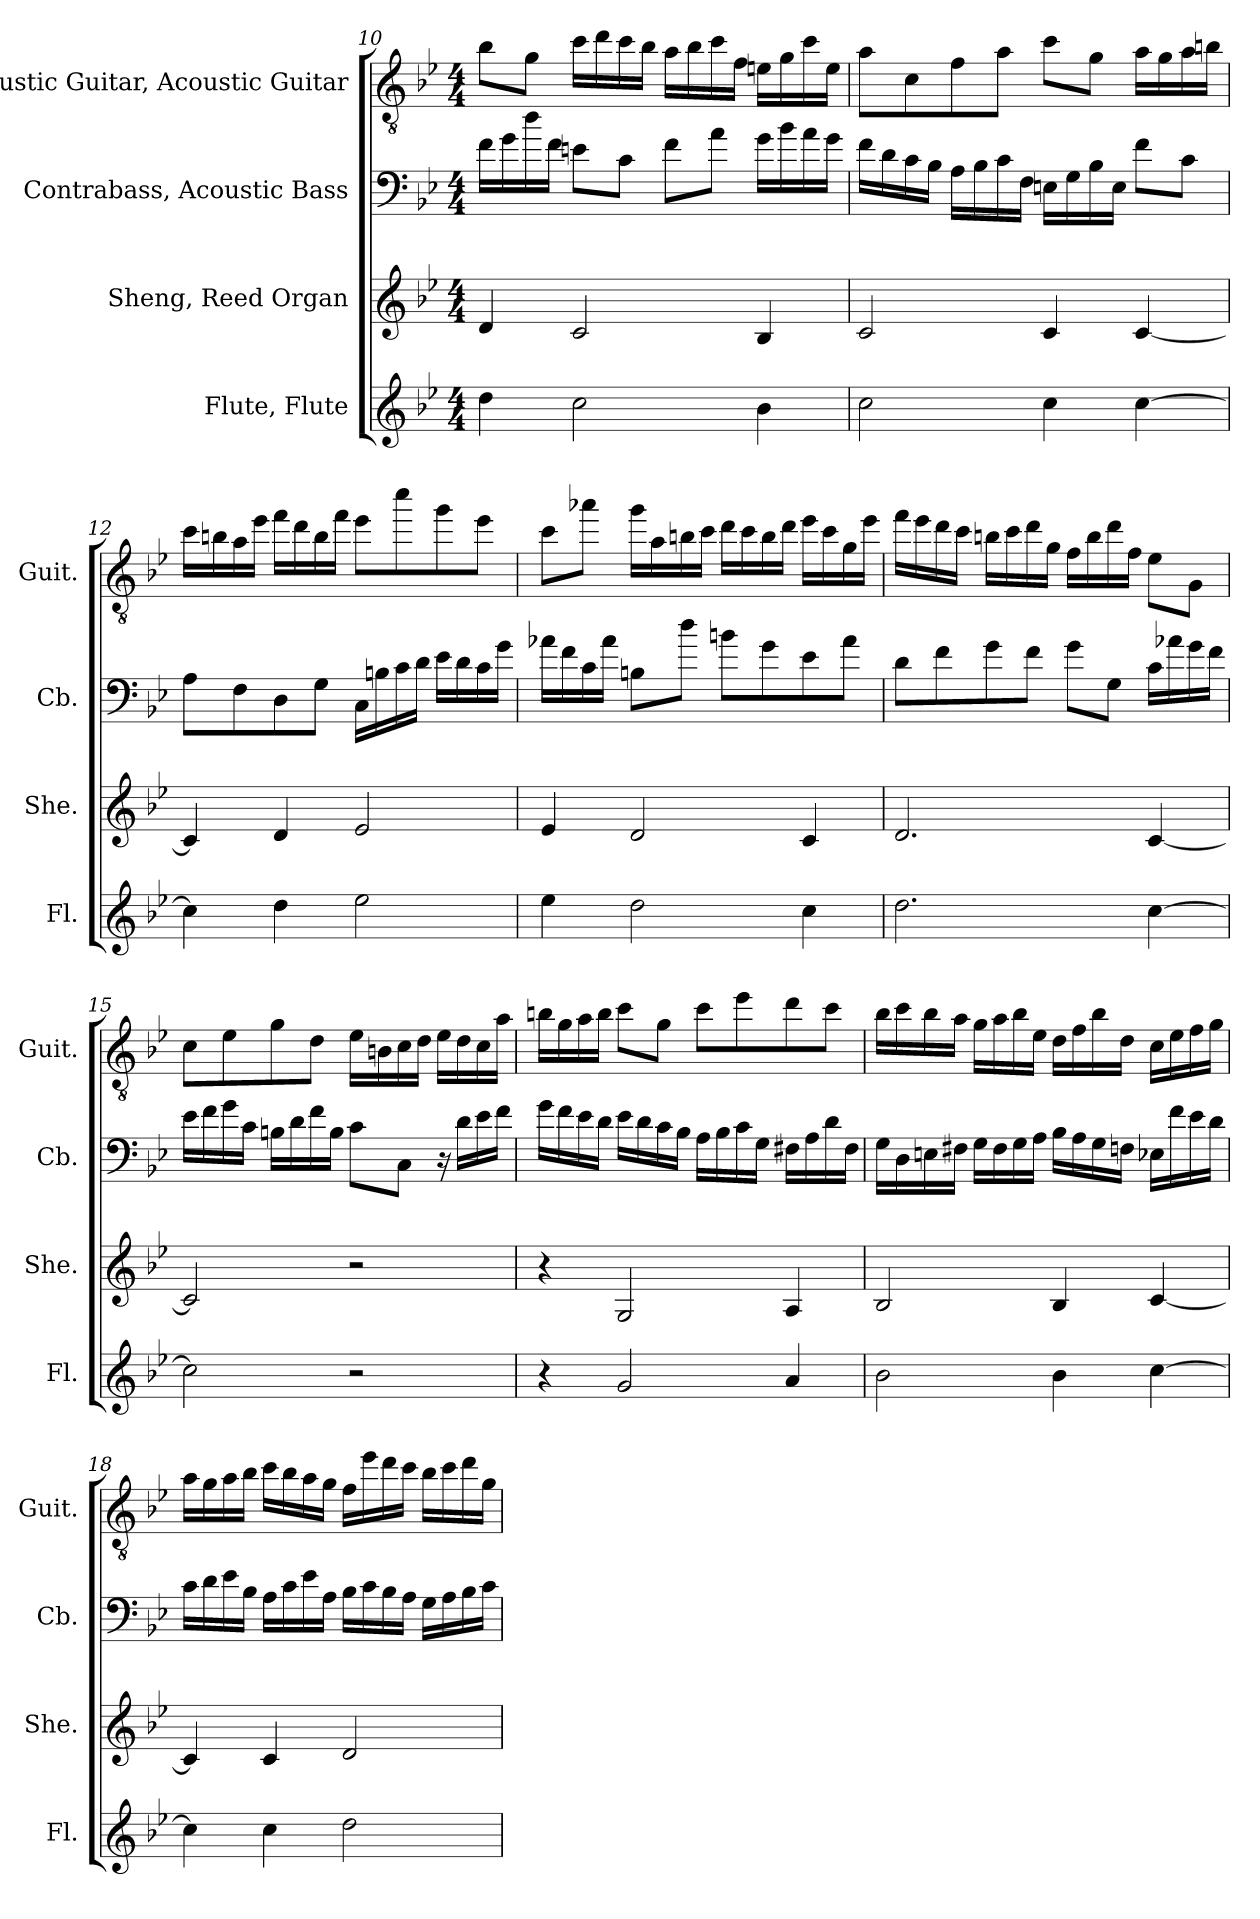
**kern	**kern	**kern	**kern
*part4	*part3	*part2	*part1
*staff4	*staff3	*staff2	*staff1
*I"Flute, Flute	*I"Sheng, Reed Organ	*I"Contrabass, Acoustic Bass	*I"Acoustic Guitar, Acoustic Guitar
*I'Fl.	*I'She.	*I'Cb.	*I'Guit.
!!LO:LB:g=z
*clefG2	*clefG2	*clefF4	*clefGv2
*	*	*ITrd7c12	*
*k[b-e-]	*k[b-e-]	*k[b-e-]	*k[b-e-]
*M4/4	*M4/4	*M4/4	*M4/4
=10	=10	=10	=10
4dd\	4d/	16F\LL	8b-\L
.	.	16G\	.
.	.	16d\	8g\J
.	.	16F\JJ	.
2cc\	2c/	8En\L	16cc\LL
.	.	.	16dd\
.	.	8C\J	16cc\
.	.	.	16b-\JJ
.	.	8F\L	16a\LL
.	.	.	16b-\
.	.	8A\J	16cc\
.	.	.	16f\JJ
4b-\	4B-/	16G\LL	16en\LL
.	.	16B-\	16g\
.	.	16A\	16cc\
.	.	16G\JJ	16e\JJ
=11	=11	=11	=11
2cc\	2c/	16F\LL	8a\L
.	.	16D\	.
.	.	16C\	8c\
.	.	16BB-\JJ	.
.	.	16AA\LL	8f\
.	.	16BB-\	.
.	.	16C\	8a\J
.	.	16FF\JJ	.
4cc\	4c/	16EEn\LL	8cc\L
.	.	16GG\	.
.	.	16BB-\	8g\J
.	.	16EE\JJ	.
[4cc\	[4c/	8F\L	16a\LL
.	.	.	16g\
.	.	8C\J	16a\
.	.	.	16bn\JJ
!!LO:PB:g=z
=12	=12	=12	=12
4cc\]	4c/]	8AA\L	16cc\LL
.	.	.	16bn\
.	.	8FF\	16a\
.	.	.	16ee-\JJ
4dd\	4d/	8DD\	16ff\LL
.	.	.	16dd\
.	.	8GG\J	16b\
.	.	.	16ff\JJ
2ee-\	2e-/	16CC\LL	8ee-\L
.	.	16BBn\	.
.	.	16C\	8ccc\
.	.	16D\JJ	.
.	.	16E-\LL	8gg\
.	.	16D\	.
.	.	16C\	8ee-\J
.	.	16G\JJ	.
=13	=13	=13	=13
4ee-\	4e-/	16A-X\LL	8cc\L
.	.	16F\	.
.	.	16C\	8aa-X\J
.	.	16A-\JJ	.
2dd\	2d/	8BBn\L	16gg\LL
.	.	.	16a\
.	.	8d\J	16bn\
.	.	.	16cc\JJ
.	.	8Bn\L	16dd\LL
.	.	.	16cc\
.	.	8G\	16b\
.	.	.	16dd\JJ
4cc\	4c/	8E-\	16ee-\LL
.	.	.	16cc\
.	.	8A-\J	16g\
.	.	.	16ee-\JJ
!!LO:LB:g=z
=14	=14	=14	=14
2.dd\	2.d/	8D\L	16ff\LL
.	.	.	16ee-\
.	.	8F\	16dd\
.	.	.	16cc\JJ
.	.	8G\	16bn\LL
.	.	.	16cc\
.	.	8F\J	16dd\
.	.	.	16g\JJ
.	.	8G\L	16f\LL
.	.	.	16b\
.	.	8GG\J	16dd\
.	.	.	16f\JJ
[4cc\	[4c/	16C\LL	8e-\L
.	.	16A-X\	.
.	.	16G\	8G\J
.	.	16F\JJ	.
=15	=15	=15	=15
2cc\]	2c/]	16E-\LL	8c\L
.	.	16F\	.
.	.	16G\	8e-\
.	.	16C\JJ	.
.	.	16BBn\LL	8g\
.	.	16D\	.
.	.	16F\	8d\J
.	.	16BB\JJ	.
2r	2r	8C\L	16e-\LL
.	.	.	16Bn\
.	.	8CC\J	16c\
.	.	.	16d\JJ
.	.	16r	16e-\LL
.	.	16D\LL	16d\
.	.	16E-\	16c\
.	.	16F\JJ	16a\JJ
!!LO:LB:g=z
=16	=16	=16	=16
4r	4r	16G\LL	16bn\LL
.	.	16F\	16g\
.	.	16E-\	16a\
.	.	16D\JJ	16b\JJ
2g/	2G/	16E-\LL	8cc\L
.	.	16D\	.
.	.	16C\	8g\J
.	.	16BB-\JJ	.
.	.	16AA\LL	8cc\L
.	.	16BB-\	.
.	.	16C\	8ee-\
.	.	16GG\JJ	.
4a/	4A/	16FF#X\LL	8dd\
.	.	16AA\	.
.	.	16D\	8cc\J
.	.	16FF#\JJ	.
=17	=17	=17	=17
2b-\	2B-/	16GG\LL	16b-\LL
.	.	16DD\	16cc\
.	.	16EEn\	16b-\
.	.	16FF#X\JJ	16a\JJ
.	.	16GG\LL	16g\LL
.	.	16FF#\	16a\
.	.	16GG\	16b-\
.	.	16AA\JJ	16e-\JJ
4b-\	4B-/	16BB-\LL	16d\LL
.	.	16AA\	16f\
.	.	16GG\	16b-\
.	.	16FFn\JJ	16d\JJ
[4cc\	[4c/	16EE-X\LL	16c\LL
.	.	16F\	16e-\
.	.	16E-\	16f\
.	.	16D\JJ	16g\JJ
!!LO:PB:g=z
=18	=18	=18	=18
4cc\]	4c/]	16C\LL	16a\LL
.	.	16D\	16g\
.	.	16E-\	16a\
.	.	16BB-\JJ	16b-\JJ
4cc\	4c/	16AA\LL	16cc\LL
.	.	16C\	16b-\
.	.	16E-\	16a\
.	.	16AA\JJ	16g\JJ
2dd\	2d/	16BB-\LL	16f\LL
.	.	16C\	16ee-\
.	.	16BB-\	16dd\
.	.	16AA\JJ	16cc\JJ
.	.	16GG\LL	16b-\LL
.	.	16AA\	16cc\
.	.	16BB-\	16dd\
.	.	16C\JJ	16g\JJ
=	=	=	=
*-	*-	*-	*-
